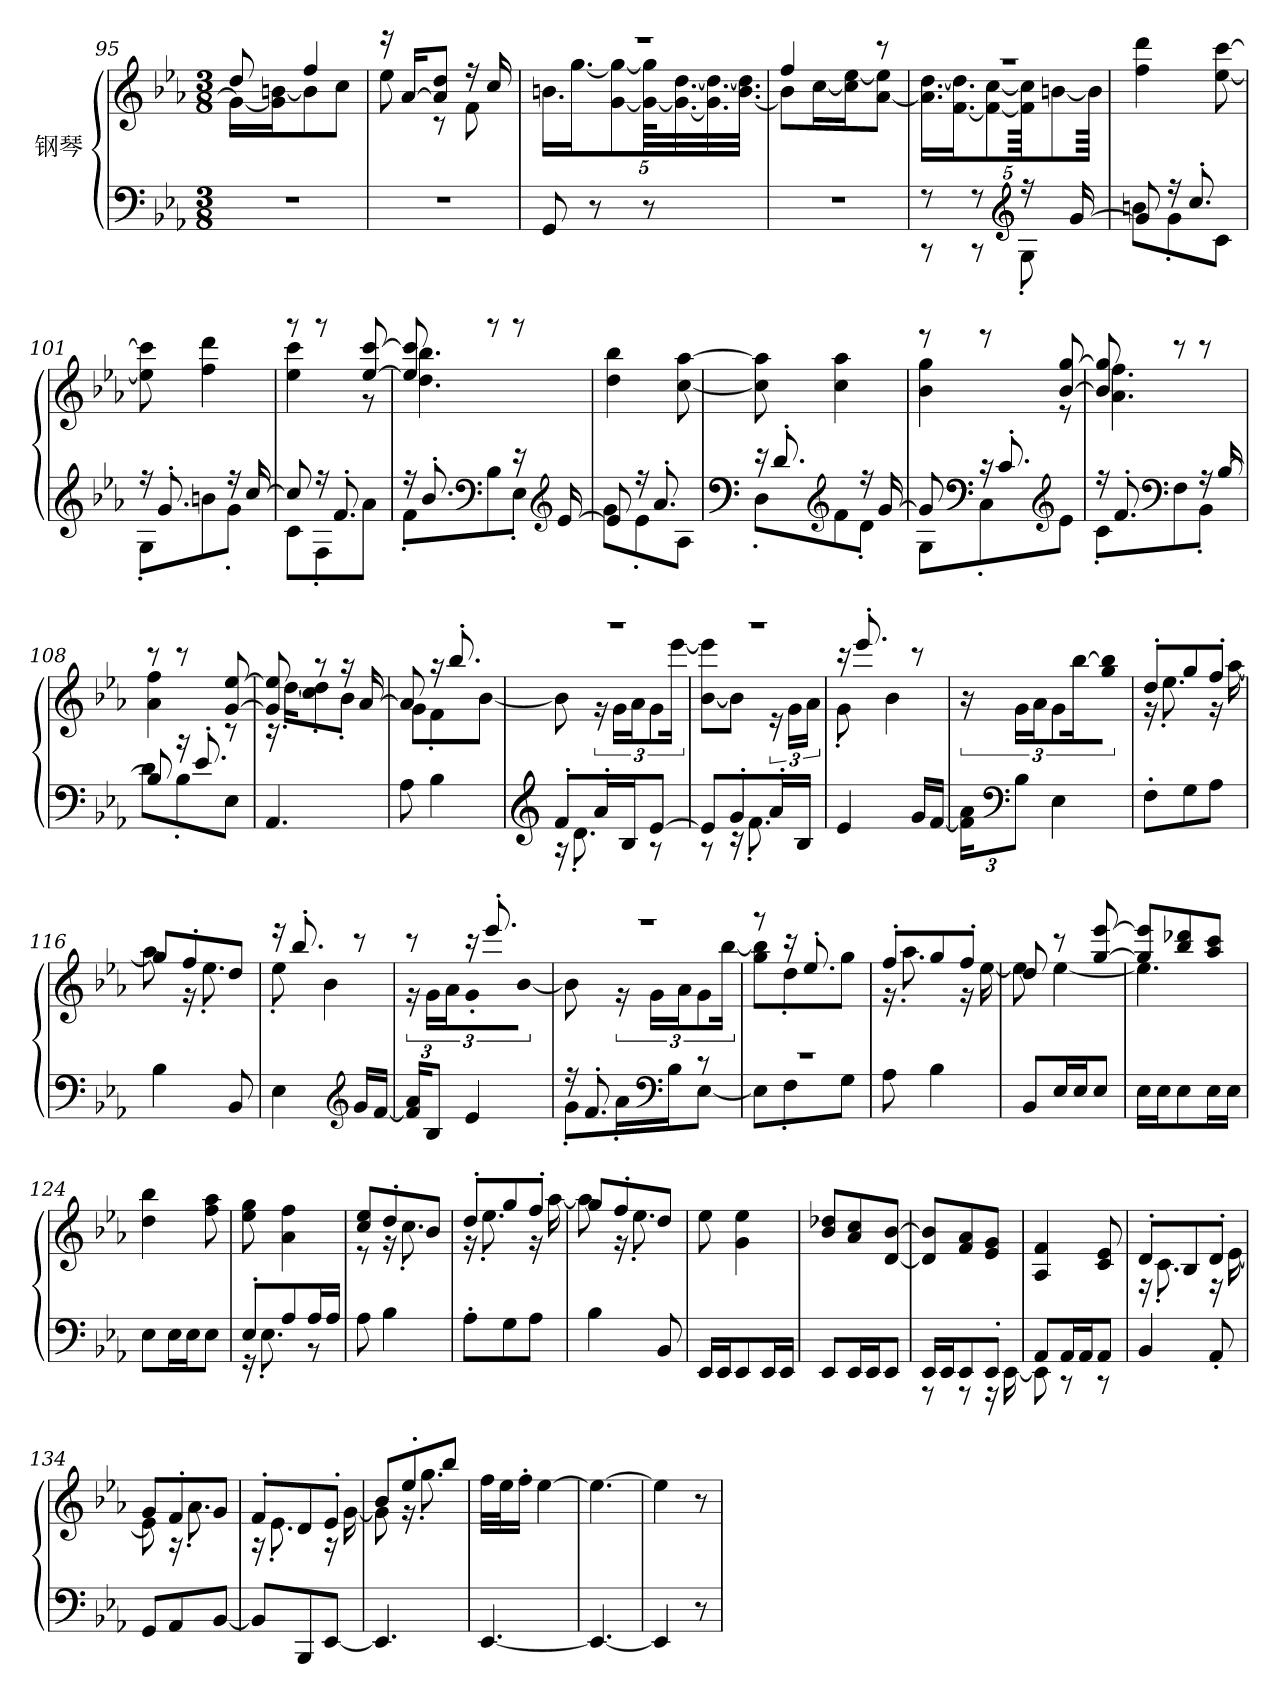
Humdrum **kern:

**kern	**kern
*part1	*part1
*staff2	*staff1
*I"钢琴	*
*clefF4	*clefG2
*k[b-e-a-]	*k[b-e-a-]
*M3/8	*M3/8
=95	=95
*	*^
4.r	8dd/	16g\LL_
.	.	16g\] [16bn\J
.	4ff/	8b\]
.	.	8cc\J
=96	=96	=96
4.r	16r	8ee-\
.	[16a-/KL	.
.	8a-/] 8dd/J	8r
.	16r	8f\
.	16cc/	.
!!LO:LB:g=z	!!
=97	=97	=97
*	*	*Xbrackettup
8GG/	4.r	20.bn\LL
.	.	[20.gg\J
8r	.	.
.	.	[10g\ 10gg\_
8r	.	80g\_ 80gg\]KLL
.	.	40.g\_ [40.dd\
.	.	40.g\] 40.dd\_
.	.	[40.b\ 40.dd\]JJJ
=98	=98	=98
4.r	4ff/	8b\L]
.	.	[16cc\L
.	.	16cc\] [16ee-\J
.	8r	[8a-\ 8ee-\]J
=99	=99	=99
*^	*	*
8r	8r	4.r	20.a-\] [20.dd\LL
.	.	.	[20.f\ 20.dd\]J
8r	8r	.	.
.	.	.	10f\_ [10cc\
*clefG2	*	*	*
16r	8G'\	.	80f\] 80cc\]KKK
.	.	.	[10bn\
[16g/	.	.	.
.	.	.	80b\Jkkk]
*	*	*v	*v
=100	=100	=100
8g/]	8bn\L	4ff\ 4ddd\
16r	8g'\	.
8.cc'/	.	.
.	8c\J	[8ee-\ [8ccc\
!!LO:PB:g=z
=101	=101	=101
16r	8G'\L	8ee-\] 8ccc\]
8.g'/	.	.
.	8bn\	4ff\ 4ddd\
16r	8g'\J	.
[16cc/	.	.
=102	=102	=102
*	*	*^
8cc/]	8c\L	8r	4ee-\ 4ccc\
16r	8F'\	8r	.
8.f'/	.	.	.
.	8a-\J	[8ee-/ [8ccc/	8r
=103	=103	=103	=103
16r	8f'\L	8ee-/] 8ccc/]	4.dd\ 4.bb-\
8.b-'/	.	.	.
*clefF4	*	*	*
.	8B-\	8r	.
16r	8E-'\J	8r	.
*clefG2	*	*	*
[16e-/	.	.	.
*	*	*v	*v
=104	=104	=104
8e-/]	8g\L	4dd\ 4bb-\
16r	8e-'\	.
8.a-'/	.	.
.	8A-\J	[8cc\ [8aa-\
=105	=105	=105
*clefF4	*	*
16r	8D'\L	8cc\] 8aa-\]
8.d'/	.	.
*clefG2	*	*
.	8f\	4cc\ 4aa-\
16r	8d'\J	.
[16g/	.	.
!!LO:LB:g=z
=106	=106	=106
*	*	*^
8g/]	8G\L	8r	4b-\ 4gg\
*clefF4	*	*	*
16r	8C'\	8r	.
8.c'/	.	.	.
*clefG2	*	*	*
.	8e-\J	[8b-/ [8gg/	8r
=107	=107	=107	=107
16r	8c'\L	8b-/] 8gg/]	4.a-\ 4.ff\
8.f'/	.	.	.
*clefF4	*	*	*
.	8F\	8r	.
16r	8BB-'\J	8r	.
[16B-/	.	.	.
=108	=108	=108	=108
8B-/]	8d\L	8r	4a-\ 4ff\
16r	8B-'\	8r	.
8.e-'/	.	.	.
.	8E-\J	[8g/ [8ee-/	8r
*v	*v	*	*
=109	=109	=109
4.AA-/	8g/] 8ee-/]	16r
.	.	[16dd'\KL
.	8r	8cc\' 8dd\]'
.	16r	8b-'\J
.	[16a-/	.
=110	=110	=110
8A-\	8a-/]	8g\L
4B-\	16r	8f'\
.	8.bb-'/	.
.	.	[8b-\J
!!LO:LB:g=z	!!
=111	=111	=111
*clefG2	*	*
*^	*	*
8f'/L	16r	4.r	8b-\]
.	8.d'\	.	.
*	*	*	*brackettup
16a-'/L	.	.	24r
.	.	.	24g\LL
16B-/J	.	.	.
.	.	.	24a-\J
*	*	*	*Xbrackettup
[8e-/J	8r	.	12g\
.	.	.	[24eee-\Jk
=112	=112	=112	=112
8e-/L]	8r	4.r	[8b-\ 8eee-\]L
8g'/	16r	.	8b-\J]
.	8.f'\	.	.
*	*	*	*brackettup
16a-'/L	.	.	24r
.	.	.	24g\LL
16B-/JJ	.	.	.
.	.	.	24a-\JJ
*v	*v	*	*
=113	=113	=113
4e-/	16r	8g'\
.	8.eee-'/	.
.	.	4b-\
16g/LL	8r	.
[16f/JJ	.	.
*	*v	*v
=114	=114
*Xbrackettup	*
24f\] 24a-\KL	24r
*clefF4	*
12B-\J	24g\LL
.	24a-\J
*	*Xbrackettup
4E-\	12g\
.	[24bb-\K
.	8gg\ 8bb-\]J
=115	=115
*	*^
8F'\L	8dd'/L	16r
.	.	8.ee-'\
8G\	8gg/	.
8A-\J	8ff'/J	16r
.	.	[16aa-\
!!LO:LB:g=z	!!
=116	=116	=116
4B-\	8gg/L	8aa-\]
.	8ff'/	16r
.	.	8.ee-'\
8BB-/	8dd/J	.
=117	=117	=117
4E-\	16r	8ee-'\
.	8.bb-'/	.
.	.	4b-\
*clefG2	*	*
16g/LL	8r	.
[16f/JJ	.	.
=118	=118	=118
*	*	*brackettup
24f/] 24a-/KL	8r	24r
12B-/J	.	24g\LL
.	.	24a-\J
4e-/	16r	8g'\
.	8.eee-'/	.
.	.	[8b-\J
=119	=119	=119
*^	*	*
16r	8g'\L	4.r	8b-\]
8.f'/	.	.	.
.	16a-'\L	.	24r
.	.	.	24g\LL
*clefF4	*	*	*
.	16B-\J	.	.
.	.	.	24a-\J
*	*	*	*Xbrackettup
8r	[8E-\J	.	12g\
.	.	.	[24bb-\Jk
=120	=120	=120	=120
4.r	8E-\L]	8r	8gg\ 8bb-\]L
.	8F'\	16r	8dd'\
.	.	8.ee-'/	.
.	8G\J	.	8gg\J
*v	*v	*	*
=121	=121	=121
8A-\	8ff'/L	16r
.	.	8.aa-'\
4B-\	8gg/	.
.	8ff'/J	16r
.	.	[16ee-\
!!LO:LB:g=z	!!
=122	=122	=122
8BB-/L	8dd/	8ee-\]
16E-/L	8r	[4ee-\
16E-/J	.	.
8E-/J	[8gg/ [8eee-/	.
=123	=123	=123
16E-\LL	8gg/] 8eee-/]L	4.ee-\]
16E-\J	.	.
8E-\	8bb-/ 8ddd-X/	.
16E-\L	8aa-/ 8ccc/J	.
16E-\JJ	.	.
*	*v	*v
=124	=124
8E-\L	4dd\ 4bb-\
16E-\L	.
16E-\J	.
8E-\J	8ff\ 8aa-\
=125	=125
*^	*
8E-'/L	16r	8ee-\ 8gg\
.	8.E-'\	.
8A-/	.	4a-\ 4ff\
16A-/L	8r	.
16A-/JJ	.	.
*v	*v	*
=126	=126
*	*^
8A-\	8cc/ 8ee-/L	8r
4B-\	8dd'/	16r
.	.	8.cc'\
.	8b-/J	.
=127	=127	=127
8A-'\L	8dd'/L	16r
.	.	8.ee-'\
8G\	8gg/	.
8A-\J	8ff'/J	16r
.	.	[16aa-\
=128	=128	=128
4B-\	8gg/L	8aa-\]
.	8ff'/	16r
.	.	8.ee-'\
8BB-/	8dd/J	.
*	*v	*v
!!LO:LB:g=z
=129	=129
16EE-/LL	8ee-\
16EE-/J	.
8EE-/	4g\ 4ee-\
16EE-/L	.
16EE-/JJ	.
=130	=130
8EE-/L	8b-/ 8dd-X/L
16EE-/L	8a-/ 8cc/
16EE-/J	.
8EE-/J	[8d/ [8b-/J
=131	=131
*^	*
16EE-/LL	8r	8d/] 8b-/]L
16EE-/J	.	.
8EE-/	8r	8f/ 8a-/
8EE-'/J	16r	8e-/ 8g/J
.	[16EE-\	.
=132	=132	=132
8AA-/L	8EE-\]	4A-/ 4f/
16AA-/L	8r	.
16AA-/J	.	.
8AA-/J	8r	8c/ 8e-/
*v	*v	*
=133	=133
*	*^
4BB-/	8d'/L	16r
.	.	8.c'\
.	8B-/	.
8AA-'/	8d'/J	16r
.	.	[16e-\
=134	=134	=134
8GG/L	8g/L	8e-\]
8AA-/	8f'/	16r
.	.	8.a-'\
[8BB-/J	8g/J	.
!!LO:PB:g=z	!!
=135	=135	=135
8BB-/L]	8f'/L	16r
.	.	8.e-'\
8BBB-/	8d/	.
[8EE-/J	8e-'/J	16r
.	.	[16g\
=136	=136	=136
4.EE-/]	8b-/L	8g\]
.	8ee-'/	16r
.	.	8.gg'\
.	8bb-/J	.
*	*v	*v
=137	=137
[4.EE-/	32ff\LLL
.	32ee-\J
.	16ff'\JJ
.	[4ee-\
=138	=138
4.EE-/_	4.ee-\_
=139	=139
4EE-/]	4ee-\]
8r	8r
=	=
*-	*-
